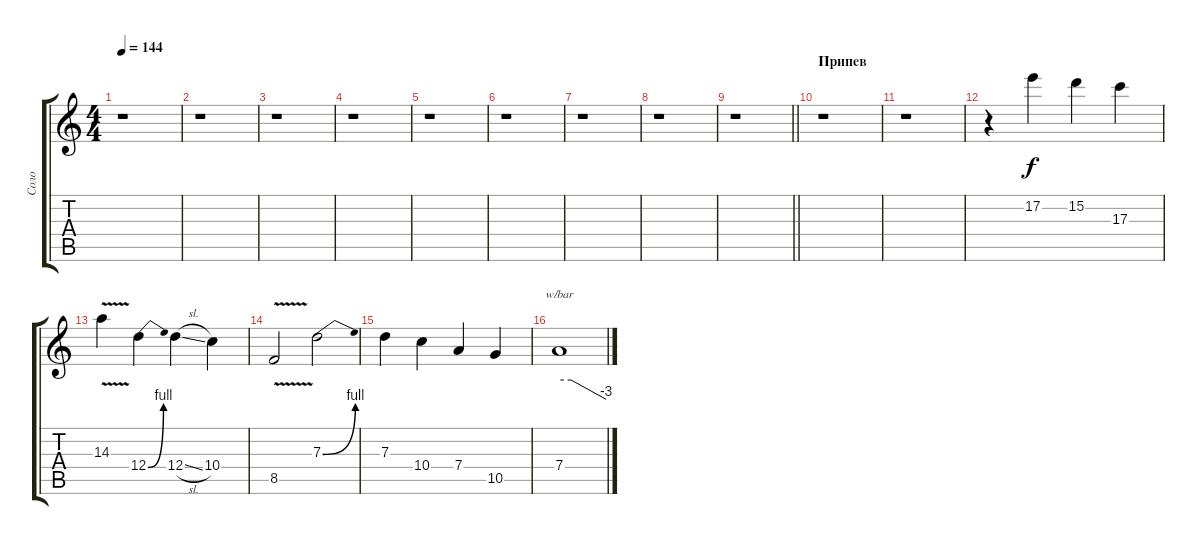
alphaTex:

\track ("Соло" "Соло") {instrument overdrivenguitar}
\staff {score tabs}
\tuning (E4 B3 G3 D3 A2 E2) {hide}
\ts (4 4)
\tempo 144
\clef g2
\ks c
r.1{dy f} |
r.1 |
r.1 |
r.1 |
r.1 |
r.1 |
r.1 |
r.1 |
\barLineRight lightlight
r.1 |
\section ("" "Припев")
r.1 |
r.1 |
r.4 17.2.4 15.2.4 17.3.4 |
14.3{v}.4 12.4{be (bend 0 0 60 4)}.4 12.4{sl}.4 10.4.4 |
8.5{v}.2 7.3{be (bend 0 0 60 4)}.2 |
7.3.4 10.4.4 7.4.4 10.5.4 |
7.4.1{tbe (custom default 0 0 15 0 60 -12)}
